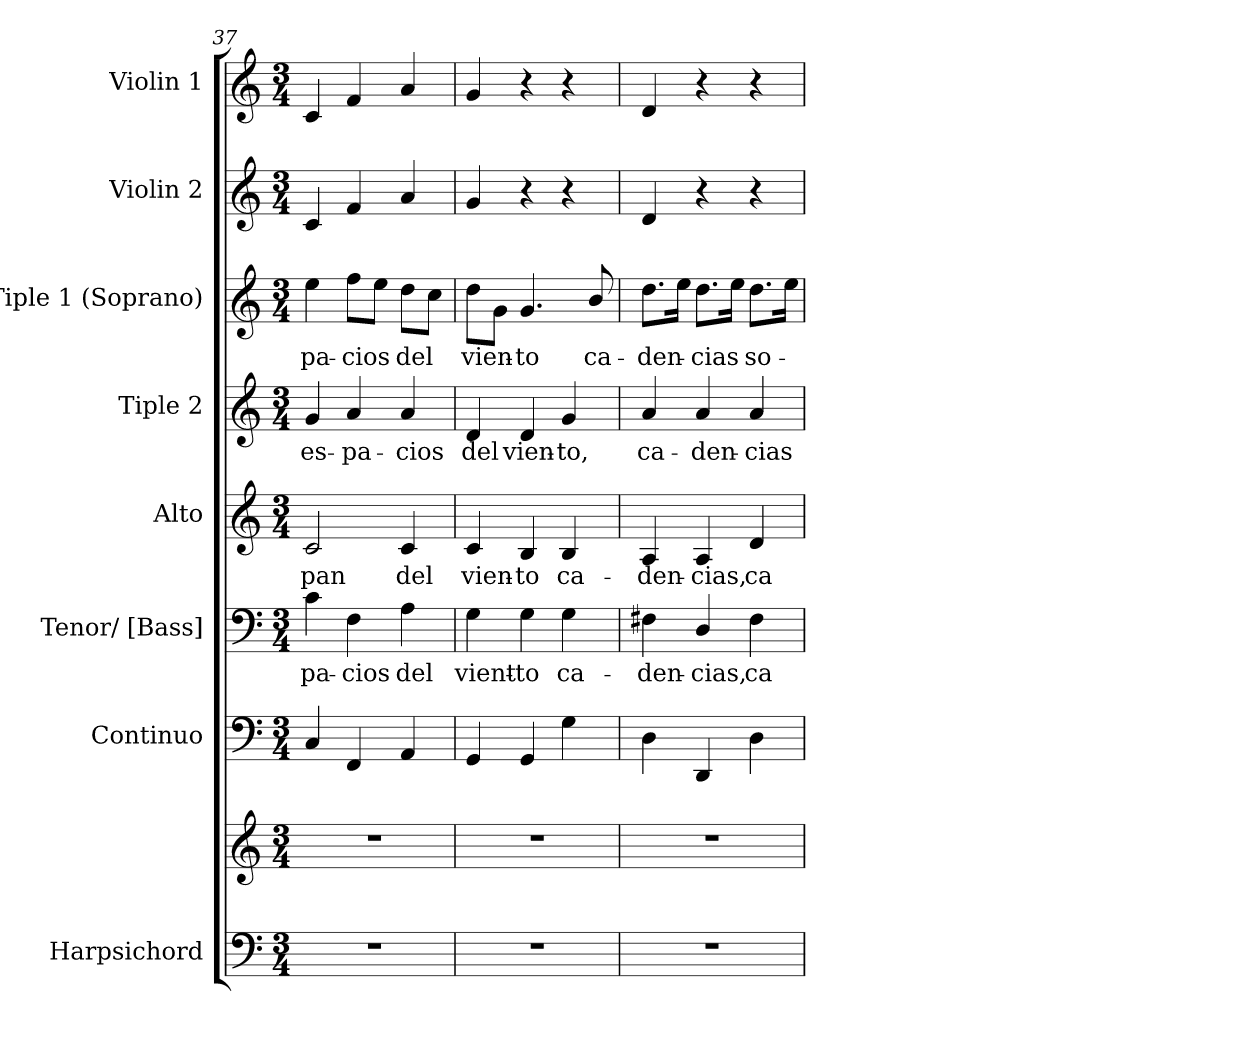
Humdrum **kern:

**kern	**kern	**kern	**kern	**text	**kern	**text	**kern	**text	**kern	**text	**kern	**kern
*part8	*part8	*part7	*part6	*part6	*part5	*part5	*part4	*part4	*part3	*part3	*part2	*part1
*staff9	*staff8	*staff7	*staff6	*staff6	*staff5	*staff5	*staff4	*staff4	*staff3	*staff3	*staff2	*staff1
*I"Harpsichord	*	*I"Continuo	*I"Tenor/ [Bass]	*	*I"Alto	*	*I"Tiple 2	*	*I"Tiple 1 (Soprano)	*	*I"Violin 2	*I"Violin 1
*	*	*I'Cont.	*I'T/B.	*	*I'A.	*	*	*	*I'S1.	*	*I'Vln. 2	*I'Vln. 1
*clefF4	*clefG2	*clefF4	*clefF4	*	*clefG2	*	*clefG2	*	*clefG2	*	*clefG2	*clefG2
*k[]	*k[]	*k[]	*k[]	*	*k[]	*	*k[]	*	*k[]	*	*k[]	*k[]
*C:	*C:	*C:	*C:	*	*C:	*	*C:	*	*C:	*	*C:	*C:
*M3/4	*M3/4	*M3/4	*M3/4	*	*M3/4	*	*M3/4	*	*M3/4	*	*M3/4	*M3/4
=37	=37	=37	=37	=37	=37	=37	=37	=37	=37	=37	=37	=37
!LO:N:vis=1	!LO:N:vis=1	!	!	!	!	!	!	!	!	!	!	!
!	!	!	!	!LO:LY:b:color=#000000	!	!	!	!	!	!	!	!
!	!	!	!	!	!	!LO:LY:b:color=#000000	!	!	!	!	!	!
!	!	!	!	!	!	!	!	!LO:LY:b:color=#000000	!	!	!	!
!	!	!	!	!	!	!	!	!	!	!LO:LY:b:color=#000000	!	!
2.r	2.r	4Ci/	4ci\	-pa-	2ci/	-pan	4gi/	es-	4eei\	-pa-	4ci/	4ci/
!	!	!	!	!LO:LY:b:color=#000000	!	!	!	!	!	!	!	!
!	!	!	!	!	!	!	!	!LO:LY:b:color=#000000	!	!	!	!
!	!	!	!	!	!	!	!	!	!	!LO:LY:b:color=#000000	!	!
.	.	4FFi/	4Fi\	-cios	.	.	4ai/	-pa-	8ffi\L	-cios	4fi/	4fi/
.	.	.	.	.	.	.	.	.	8eei\J	.	.	.
!	!	!	!	!LO:LY:b:color=#000000	!	!	!	!	!	!	!	!
!	!	!	!	!	!	!LO:LY:b:color=#000000	!	!	!	!	!	!
!	!	!	!	!	!	!	!	!LO:LY:b:color=#000000	!	!	!	!
!	!	!	!	!	!	!	!	!	!	!LO:LY:b:color=#000000	!	!
.	.	4AAi/	4Ai\	del	4ci/	del	4ai/	-cios	8ddi\L	del	4ai/	4ai/
.	.	.	.	.	.	.	.	.	8cci\J	.	.	.
=38	=38	=38	=38	=38	=38	=38	=38	=38	=38	=38	=38	=38
!LO:N:vis=1	!LO:N:vis=1	!	!	!	!	!	!	!	!	!	!	!
!	!	!	!	!LO:LY:b:color=#000000	!	!	!	!	!	!	!	!
!	!	!	!	!	!	!LO:LY:b:color=#000000	!	!	!	!	!	!
!	!	!	!	!	!	!	!	!LO:LY:b:color=#000000	!	!	!	!
!	!	!	!	!	!	!	!	!	!	!LO:LY:b:color=#000000	!	!
2.r	2.r	4GGi/	4Gi\	vient-	4ci/	vien-	4di/	del	8ddi\L	vien-	4gi/	4gi/
.	.	.	.	.	.	.	.	.	8gi\J	.	.	.
!	!	!	!	!LO:LY:b:color=#000000	!	!	!	!	!	!	!	!
!	!	!	!	!	!	!LO:LY:b:color=#000000	!	!	!	!	!	!
!	!	!	!	!	!	!	!	!LO:LY:b:color=#000000	!	!	!	!
!	!	!	!	!	!	!	!	!	!	!LO:LY:b:color=#000000	!	!
.	.	4GGi/	4Gi\	-to	4Bi/	-to	4di/	vien-	4.gi/	-to	4r	4r
!	!	!	!	!LO:LY:b:color=#000000	!	!	!	!	!	!	!	!
!	!	!	!	!	!	!LO:LY:b:color=#000000	!	!	!	!	!	!
!	!	!	!	!	!	!	!	!LO:LY:b:color=#000000	!	!	!	!
.	.	4Gi\	4Gi\	ca-	4Bi/	ca-	4gi/	-to,	.	.	4r	4r
!	!	!	!	!	!	!	!	!	!	!LO:LY:b:color=#000000	!	!
.	.	.	.	.	.	.	.	.	8bi/	ca-	.	.
!!LO:LB:g=z
=39	=39	=39	=39	=39	=39	=39	=39	=39	=39	=39	=39	=39
!LO:N:vis=1	!LO:N:vis=1	!	!	!	!	!	!	!	!	!	!	!
!	!	!	!	!LO:LY:b:color=#000000	!	!	!	!	!	!	!	!
!	!	!	!	!	!	!LO:LY:b:color=#000000	!	!	!	!	!	!
!	!	!	!	!	!	!	!	!LO:LY:b:color=#000000	!	!	!	!
!	!	!	!	!	!	!	!	!	!	!LO:LY:b:color=#000000	!	!
2.r	2.r	4Di\	4F#Xi\	-den-	4Ai/	-den-	4ai/	ca-	8.ddi\L	-den-	4di/	4di/
.	.	.	.	.	.	.	.	.	16eei\Jk	.	.	.
!	!	!	!	!LO:LY:b:color=#000000	!	!	!	!	!	!	!	!
!	!	!	!	!	!	!LO:LY:b:color=#000000	!	!	!	!	!	!
!	!	!	!	!	!	!	!	!LO:LY:b:color=#000000	!	!	!	!
!	!	!	!	!	!	!	!	!	!	!LO:LY:b:color=#000000	!	!
.	.	4DDi/	4Di/	-cias,	4Ai/	-cias,	4ai/	-den-	8.ddi\L	-cias	4r	4r
.	.	.	.	.	.	.	.	.	16eei\Jk	.	.	.
!	!	!	!	!LO:LY:b:color=#000000	!	!	!	!	!	!	!	!
!	!	!	!	!	!	!LO:LY:b:color=#000000	!	!	!	!	!	!
!	!	!	!	!	!	!	!	!LO:LY:b:color=#000000	!	!	!	!
!	!	!	!	!	!	!	!	!	!	!LO:LY:b:color=#000000	!	!
.	.	4Di\	4F#i\	ca-	4di/	ca-	4ai/	-cias	8.ddi\L	so-	4r	4r
.	.	.	.	.	.	.	.	.	16eei\Jk	.	.	.
=	=	=	=	=	=	=	=	=	=	=	=	=
*-	*-	*-	*-	*-	*-	*-	*-	*-	*-	*-	*-	*-
